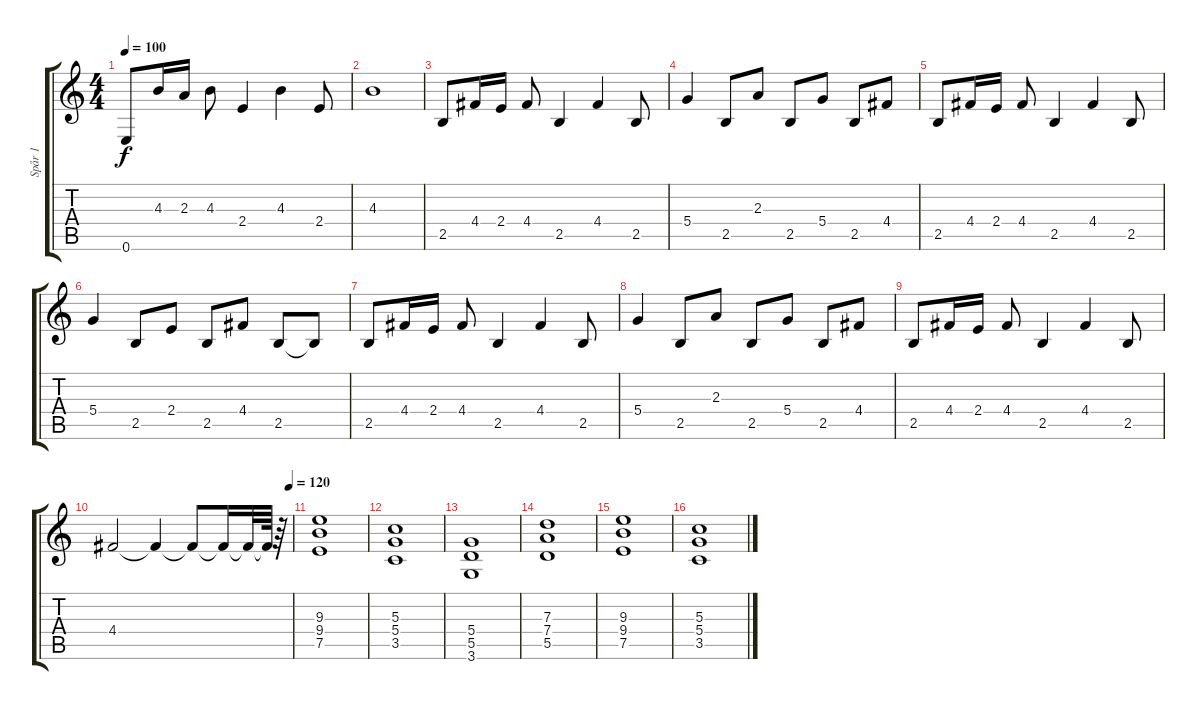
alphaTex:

\track ("Spår 1" "Spår 1") {instrument acousticguitarsteel}
\staff {score tabs}
\tuning (E4 B3 G3 D3 A2 E2) {hide}
\ts (4 4)
\tempo 100
\clef g2
\ks c
0.6.8{dy f} 4.3.16 2.3.16 4.3.8 2.4.4 4.3.4 2.4.8 |
4.3.1 |
2.5.8 4.4.16 2.4.16 4.4.8 2.5.4 4.4.4 2.5.8 |
5.4.4 2.5.8 2.3.8 2.5.8 5.4.8 2.5.8 4.4.8 |
2.5.8 4.4.16 2.4.16 4.4.8 2.5.4 4.4.4 2.5.8 |
5.4.4 2.5.8 2.4.8 2.5.8 4.4.8 2.5.8 2.5{t}.8 |
2.5.8 4.4.16 2.4.16 4.4.8 2.5.4 4.4.4 2.5.8 |
5.4.4 2.5.8 2.3.8 2.5.8 5.4.8 2.5.8 4.4.8 |
2.5.8 4.4.16 2.4.16 4.4.8 2.5.4 4.4.4 2.5.8 |
\tempo (120 0.984375)
4.4.2 4.4{t}.4 4.4{t}.8 4.4{t}.16 4.4{t}.32 4.4{t}.64 r.64{instrument distortionguitar} |
(9.3 9.4 7.5).1 |
(5.3 5.4 3.5).1 |
(5.4 5.5 3.6).1 |
(7.3 7.4 5.5).1 |
(9.3 9.4 7.5).1 |
(5.3 5.4 3.5).1
